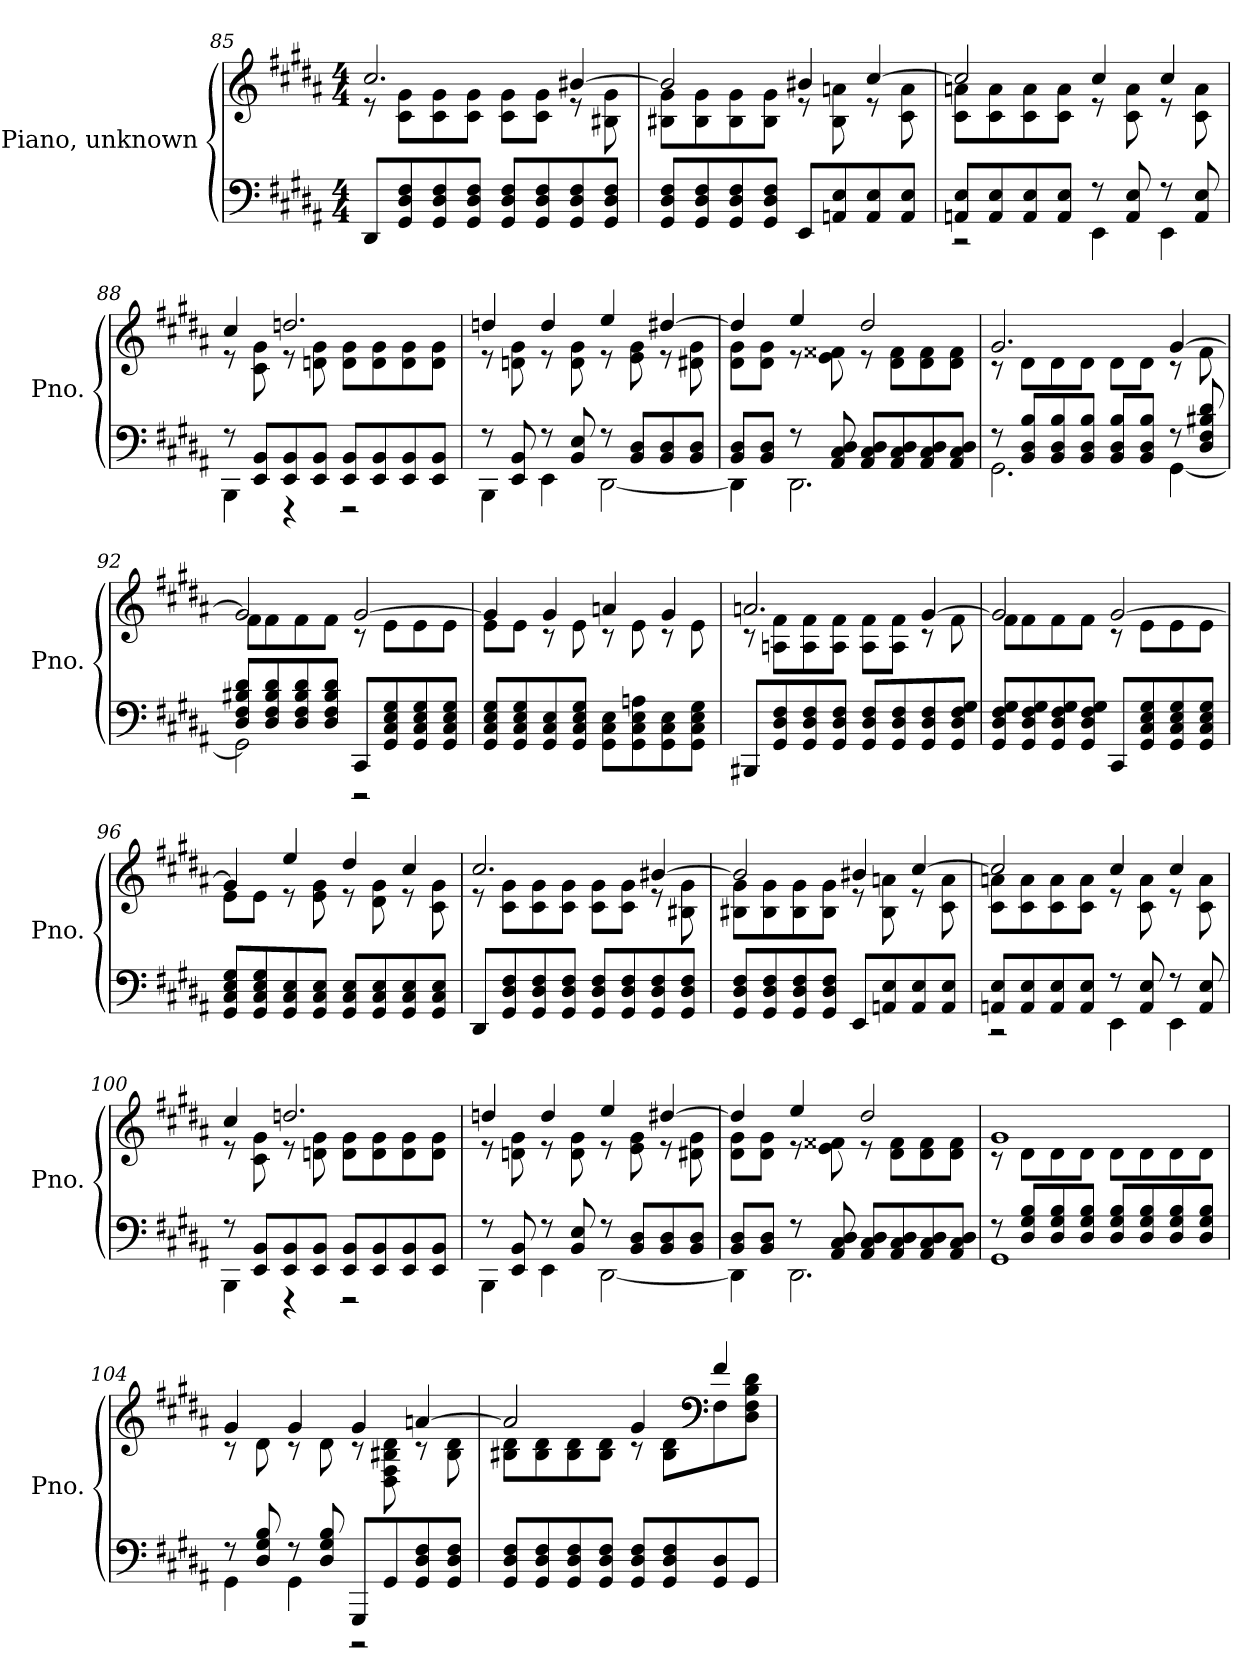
**kern	**kern
*part1	*part1
*staff2	*staff1
*I"Piano, unknown	*
*I'Pno.	*
*clefF4	*clefG2
*k[f#c#g#d#a#]	*k[f#c#g#d#a#]
*M4/4	*M4/4
=85	=85
*	*^
8DD#/L	2.cc#/	8r
8GG#/ 8D#/ 8F#/	.	8c#\ 8g#\L
8GG#/ 8D#/ 8F#/	.	8c#\ 8g#\
8GG#/ 8D#/ 8F#/J	.	8c#\ 8g#\J
8GG#/ 8D#/ 8F#/L	.	8c#\ 8g#\L
8GG#/ 8D#/ 8F#/	.	8c#\ 8g#\J
8GG#/ 8D#/ 8F#/	[4b#X/	8r
8GG#/ 8D#/ 8F#/J	.	8B#X\ 8g#\
!!LO:PB:g=z	!!
=86	=86	=86
8GG#/ 8D#/ 8F#/L	2b#/]	8B#X\ 8g#\L
8GG#/ 8D#/ 8F#/	.	8B#\ 8g#\
8GG#/ 8D#/ 8F#/	.	8B#\ 8g#\
8GG#/ 8D#/ 8F#/J	.	8B#\ 8g#\J
8EE/L	4b#X/	8r
8AAn/ 8E/	.	8B#\ 8an\
8AA/ 8E/	[4cc#/	8r
8AA/ 8E/J	.	8c#\ 8a\
=87	=87	=87
*^	*	*
8AAn/ 8E/L	2r	2cc#/]	8c#\ 8an\L
8AA/ 8E/	.	.	8c#\ 8a\
8AA/ 8E/	.	.	8c#\ 8a\
8AA/ 8E/J	.	.	8c#\ 8a\J
8r	4EE\	4cc#/	8r
8AA/ 8E/	.	.	8c#\ 8a\
8r	4EE\	4cc#/	8r
8AA/ 8E/	.	.	8c#\ 8a\
=88	=88	=88	=88
8r	4BBB\	4cc#/	8r
8EE/ 8BB/L	.	.	8c#\ 8g#\
8EE/ 8BB/	4r	2.ddn/	8r
8EE/ 8BB/J	.	.	8dn\ 8g#\
8EE/ 8BB/L	2r	.	8d\ 8g#\L
8EE/ 8BB/	.	.	8d\ 8g#\
8EE/ 8BB/	.	.	8d\ 8g#\
8EE/ 8BB/J	.	.	8d\ 8g#\J
!!LO:LB:g=z	!!
=89	=89	=89	=89
8r	4BBB\	4ddn/	8r
8EE/ 8BB/	.	.	8dn\ 8g#\
8r	4EE\	4dd/	8r
8BB/ 8E/	.	.	8d\ 8g#\
8r	[2DD#\	4ee/	8r
8BB/ 8D#/L	.	.	8e\ 8g#\
8BB/ 8D#/	.	[4dd#X/	8r
8BB/ 8D#/J	.	.	8d#X\ 8g#\
=90	=90	=90	=90
8BB/ 8D#/L	4DD#\]	4dd#/]	8d#\ 8g#\L
8BB/ 8D#/J	.	.	8d#\ 8g#\J
8r	2.DD#\	4ee/	8r
8AA#/ 8C#/ 8D#/	.	.	8e\ 8f##X\
8AA#/ 8C#/ 8D#/L	.	2dd#/	8r
8AA#/ 8C#/ 8D#/	.	.	8d#\ 8f##\L
8AA#/ 8C#/ 8D#/	.	.	8d#\ 8f##\
8AA#/ 8C#/ 8D#/J	.	.	8d#\ 8f##\J
=91	=91	=91	=91
8r	2.GG#\	2.g#/	8r
8BB/ 8D#/ 8B/L	.	.	8d#\L
8BB/ 8D#/ 8B/	.	.	8d#\
8BB/ 8D#/ 8B/J	.	.	8d#\J
8BB/ 8D#/ 8B/L	.	.	8d#\L
8BB/ 8D#/ 8B/J	.	.	8d#\J
8r	[4GG#\	[4g#/	8r
8D#/ 8F#/ 8B#X/ 8d#/	.	.	8f#\
!!LO:LB:g=z	!!
=92	=92	=92	=92
8D#/ 8F#/ 8B#X/ 8d#/L	2GG#\]	2g#/]	8f#\L
8D#/ 8F#/ 8B#/ 8d#/	.	.	8f#\
8D#/ 8F#/ 8B#/ 8d#/	.	.	8f#\
8D#/ 8F#/ 8B#/ 8d#/J	.	.	8f#\J
8CC#/L	2r	[2g#/	8r
8GG#/ 8C#/ 8E/ 8G#/	.	.	8e\L
8GG#/ 8C#/ 8E/ 8G#/	.	.	8e\
8GG#/ 8C#/ 8E/ 8G#/J	.	.	8e\J
*v	*v	*	*
=93	=93	=93
8GG#/ 8C#/ 8E/ 8G#/L	4g#/]	8e\L
8GG#/ 8C#/ 8E/ 8G#/	.	8e\J
8GG#/ 8C#/ 8E/	4g#/	8r
8GG#/ 8C#/ 8E/ 8G#/J	.	8e\
8GG#\ 8C#\ 8E\L	4an/	8r
8GG#\ 8C#\ 8E\ 8An\	.	8e\
8GG#\ 8C#\ 8E\	4g#/	8r
8GG#\ 8C#\ 8E\ 8G#\J	.	8e\
=94	=94	=94
8BBB#X/L	2.an/	8r
8GG#/ 8D#/ 8F#/	.	8An\ 8f#\L
8GG#/ 8D#/ 8F#/	.	8A\ 8f#\
8GG#/ 8D#/ 8F#/J	.	8A\ 8f#\J
8GG#/ 8D#/ 8F#/L	.	8A\ 8f#\L
8GG#/ 8D#/ 8F#/	.	8A\ 8f#\J
8GG#/ 8D#/ 8F#/	[4g#/	8r
8GG#/ 8D#/ 8F#/ 8G#/J	.	8f#\
!!LO:LB:g=z	!!
=95	=95	=95
8GG#/ 8D#/ 8F#/ 8G#/L	2g#/]	8f#\L
8GG#/ 8D#/ 8F#/ 8G#/	.	8f#\
8GG#/ 8D#/ 8F#/ 8G#/	.	8f#\
8GG#/ 8D#/ 8F#/ 8G#/J	.	8f#\J
8CC#/L	[2g#/	8r
8GG#/ 8C#/ 8E/ 8G#/	.	8e\L
8GG#/ 8C#/ 8E/ 8G#/	.	8e\
8GG#/ 8C#/ 8E/ 8G#/J	.	8e\J
=96	=96	=96
8GG#/ 8C#/ 8E/ 8G#/L	4g#/]	8e\L
8GG#/ 8C#/ 8E/ 8G#/	.	8e\J
8GG#/ 8C#/ 8E/	4ee/	8r
8GG#/ 8C#/ 8E/J	.	8e\ 8g#\
8GG#/ 8C#/ 8E/L	4dd#/	8r
8GG#/ 8C#/ 8E/	.	8d#\ 8g#\
8GG#/ 8C#/ 8E/	4cc#/	8r
8GG#/ 8C#/ 8E/J	.	8c#\ 8g#\
=97	=97	=97
8DD#/L	2.cc#/	8r
8GG#/ 8D#/ 8F#/	.	8c#\ 8g#\L
8GG#/ 8D#/ 8F#/	.	8c#\ 8g#\
8GG#/ 8D#/ 8F#/J	.	8c#\ 8g#\J
8GG#/ 8D#/ 8F#/L	.	8c#\ 8g#\L
8GG#/ 8D#/ 8F#/	.	8c#\ 8g#\J
8GG#/ 8D#/ 8F#/	[4b#X/	8r
8GG#/ 8D#/ 8F#/J	.	8B#X\ 8g#\
!!LO:LB:g=z	!!
=98	=98	=98
8GG#/ 8D#/ 8F#/L	2b#/]	8B#X\ 8g#\L
8GG#/ 8D#/ 8F#/	.	8B#\ 8g#\
8GG#/ 8D#/ 8F#/	.	8B#\ 8g#\
8GG#/ 8D#/ 8F#/J	.	8B#\ 8g#\J
8EE/L	4b#X/	8r
8AAn/ 8E/	.	8B#\ 8an\
8AA/ 8E/	[4cc#/	8r
8AA/ 8E/J	.	8c#\ 8a\
=99	=99	=99
*^	*	*
8AAn/ 8E/L	2r	2cc#/]	8c#\ 8an\L
8AA/ 8E/	.	.	8c#\ 8a\
8AA/ 8E/	.	.	8c#\ 8a\
8AA/ 8E/J	.	.	8c#\ 8a\J
8r	4EE\	4cc#/	8r
8AA/ 8E/	.	.	8c#\ 8a\
8r	4EE\	4cc#/	8r
8AA/ 8E/	.	.	8c#\ 8a\
=100	=100	=100	=100
8r	4BBB\	4cc#/	8r
8EE/ 8BB/L	.	.	8c#\ 8g#\
8EE/ 8BB/	4r	2.ddn/	8r
8EE/ 8BB/J	.	.	8dn\ 8g#\
8EE/ 8BB/L	2r	.	8d\ 8g#\L
8EE/ 8BB/	.	.	8d\ 8g#\
8EE/ 8BB/	.	.	8d\ 8g#\
8EE/ 8BB/J	.	.	8d\ 8g#\J
!!LO:LB:g=z	!!
=101	=101	=101	=101
8r	4BBB\	4ddn/	8r
8EE/ 8BB/	.	.	8dn\ 8g#\
8r	4EE\	4dd/	8r
8BB/ 8E/	.	.	8d\ 8g#\
8r	[2DD#\	4ee/	8r
8BB/ 8D#/L	.	.	8e\ 8g#\
8BB/ 8D#/	.	[4dd#X/	8r
8BB/ 8D#/J	.	.	8d#X\ 8g#\
=102	=102	=102	=102
8BB/ 8D#/L	4DD#\]	4dd#/]	8d#\ 8g#\L
8BB/ 8D#/J	.	.	8d#\ 8g#\J
8r	2.DD#\	4ee/	8r
8AA#/ 8C#/ 8D#/	.	.	8e\ 8f##X\
8AA#/ 8C#/ 8D#/L	.	2dd#/	8r
8AA#/ 8C#/ 8D#/	.	.	8d#\ 8f##\L
8AA#/ 8C#/ 8D#/	.	.	8d#\ 8f##\
8AA#/ 8C#/ 8D#/J	.	.	8d#\ 8f##\J
=103	=103	=103	=103
8r	1GG#	1g#	8r
8D#/ 8G#/ 8B/L	.	.	8d#\L
8D#/ 8G#/ 8B/	.	.	8d#\
8D#/ 8G#/ 8B/J	.	.	8d#\J
8D#/ 8G#/ 8B/L	.	.	8d#\L
8D#/ 8G#/ 8B/	.	.	8d#\
8D#/ 8G#/ 8B/	.	.	8d#\
8D#/ 8G#/ 8B/J	.	.	8d#\J
!!LO:PB:g=z	!!
=104	=104	=104	=104
8r	4GG#\	4g#/	8r
8D#/ 8G#/ 8B/	.	.	8d#\
8r	4GG#\	4g#/	8r
8D#/ 8G#/ 8B/	.	.	8d#\
8GGG#/L	2r	4g#/	8r
8GG#/	.	.	8D#\ 8F#\ 8B#X\ 8d#\
8GG#/ 8D#/ 8F#/	.	[4an/	8r
8GG#/ 8D#/ 8F#/J	.	.	8B#\ 8d#\
*v	*v	*	*
=105	=105	=105
8GG#/ 8D#/ 8F#/L	2a/]	8B#X\ 8d#\L
8GG#/ 8D#/ 8F#/	.	8B#\ 8d#\
8GG#/ 8D#/ 8F#/	.	8B#\ 8d#\
8GG#/ 8D#/ 8F#/J	.	8B#\ 8d#\J
8GG#/ 8D#/ 8F#/L	4g#/	8r
8GG#/ 8D#/ 8F#/	.	8B#\ 8d#\L
*	*clefF4	*
8GG#/ 8D#/	4f#/	8F#\
8GG#/J	.	8D#\ 8F#\ 8B#\ 8d#\J
*	*v	*v
=	=
*-	*-
